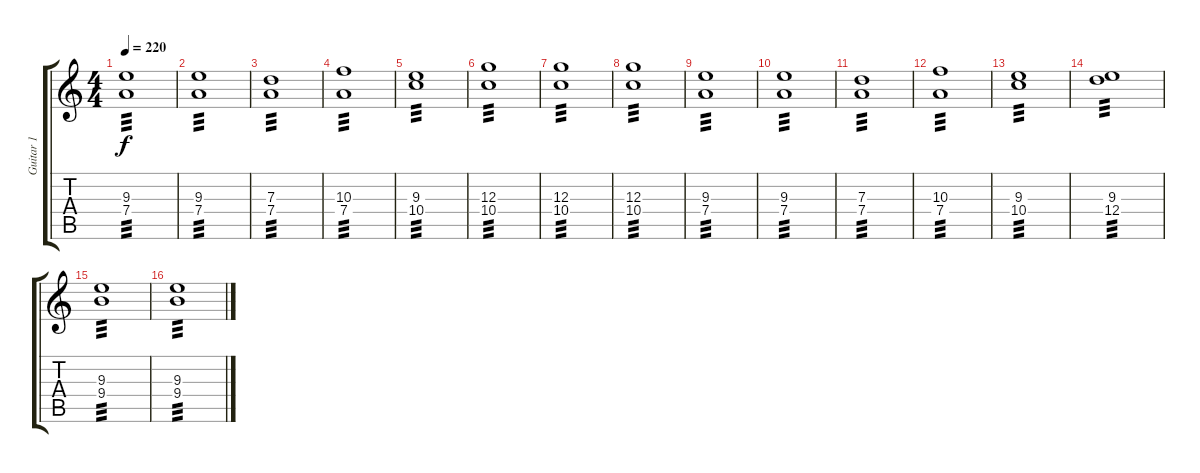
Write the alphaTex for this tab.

\track ("Guitar 1" "Guitar 1") {instrument acousticguitarsteel}
\staff {score tabs}
\tuning (E4 B3 G3 D3 A2 E2) {hide}
\ts (4 4)
\tempo 220
\clef g2
\ks c
(9.3 7.4).1{tp 3 dy f} |
(9.3 7.4).1{tp 3} |
(7.3 7.4).1{tp 3} |
(10.3 7.4).1{tp 3} |
(9.3 10.4).1{tp 3} |
(12.3 10.4).1{tp 3} |
(12.3 10.4).1{tp 3} |
(12.3 10.4).1{tp 3} |
(9.3 7.4).1{tp 3} |
(9.3 7.4).1{tp 3} |
(7.3 7.4).1{tp 3} |
(10.3 7.4).1{tp 3} |
(9.3 10.4).1{tp 3} |
(9.3 12.4).1{tp 3} |
(9.3 9.4).1{tp 3} |
(9.3 9.4).1{tp 3}
